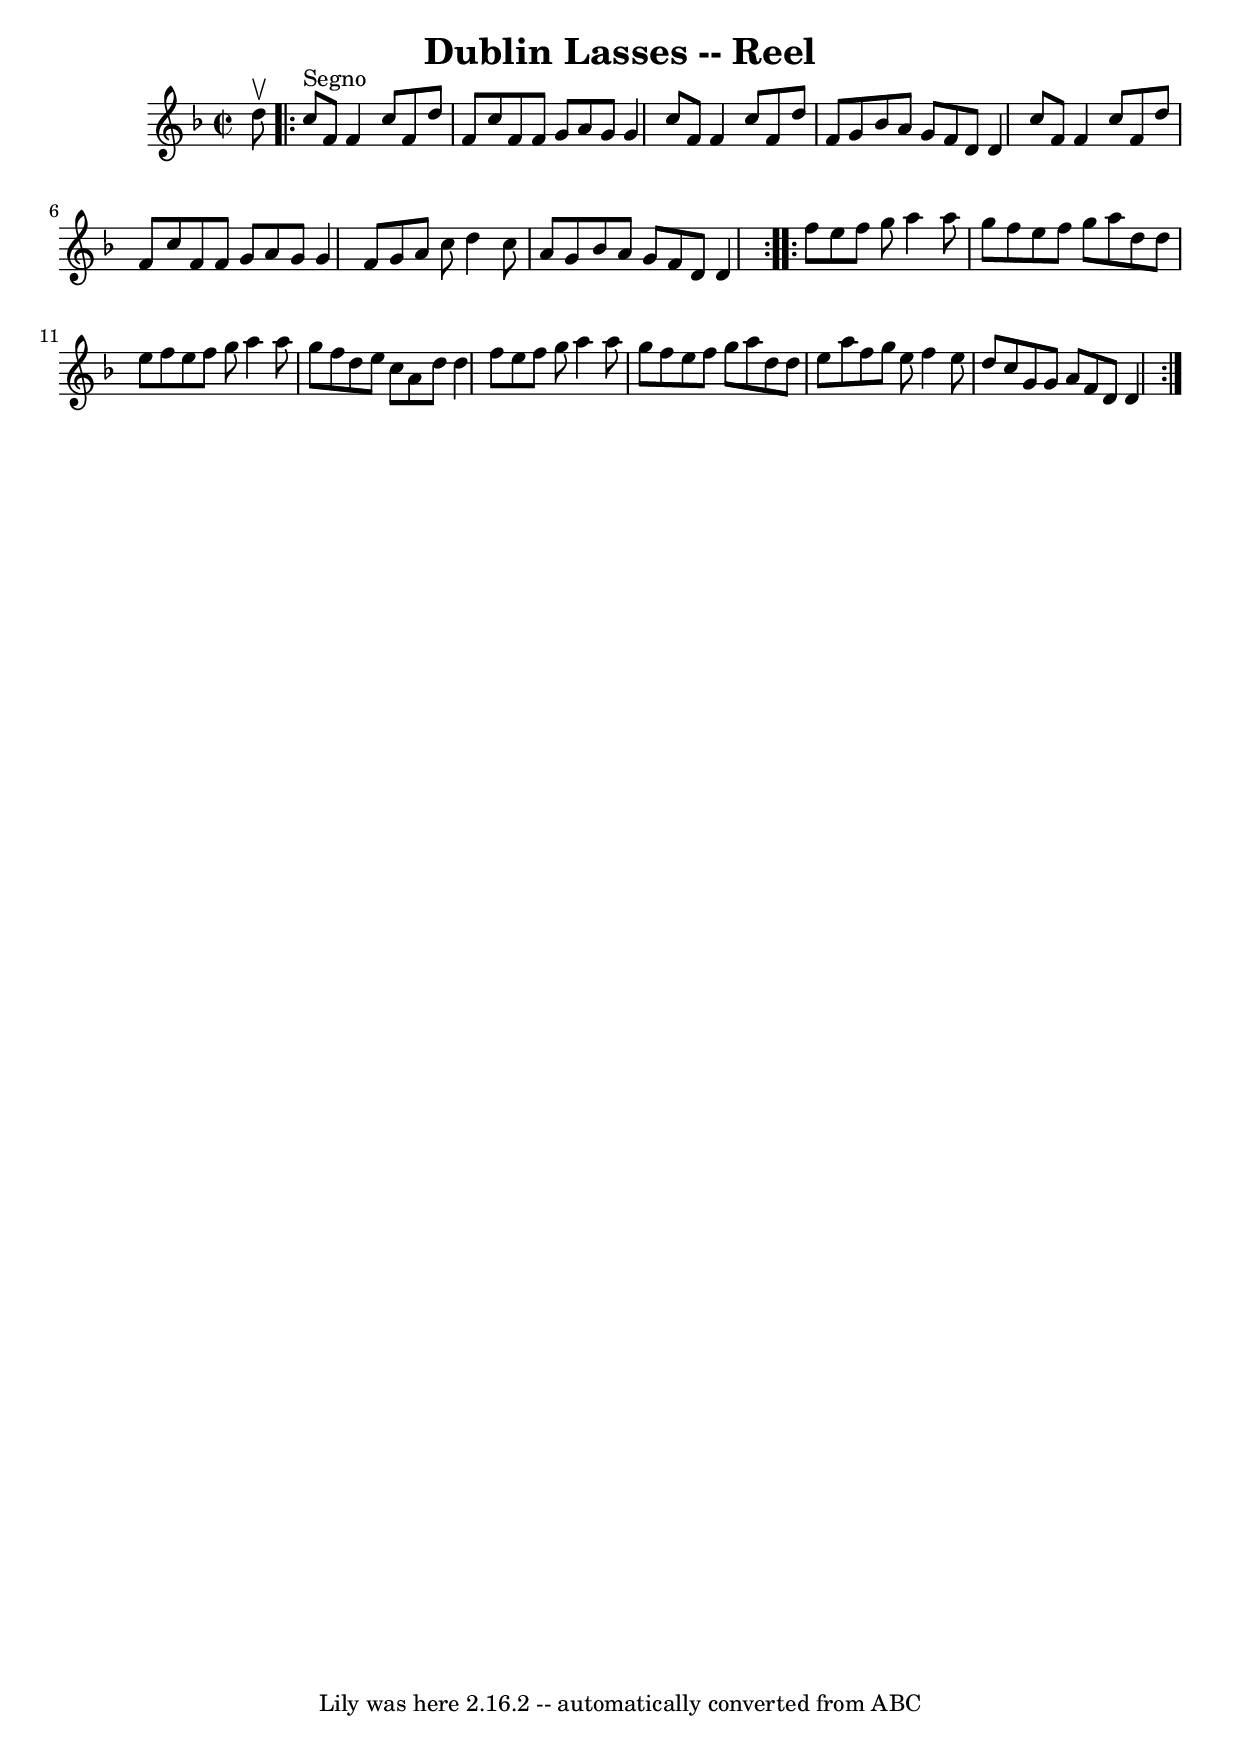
\version "2.16.2"
\include "Mammoth.ily"
\header {
  %% book = "Ryan's Mammoth Collection"
  crossRefNumber = "1"
  footnotes = ""
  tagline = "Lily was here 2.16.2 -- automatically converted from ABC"
  title = "Dublin Lasses -- Reel"

}
voicedefault =  {


  \override Staff.TimeSignature #'style = #'C
  \time 2/2 
  \key f \major
  d''8^\upbow   
  \repeat volta 2 {
    c''8^"Segno"        f'8 f'4 c''8 f'8 d''8 f'8   |
    c''8 f'8 f'8 g'8       a'8 g'8 g'4   |
    c''8 f'8 f'4 c''8 f'8 d''8         f'8   |
    g'8 bes'8 a'8 g'8 f'8 d'8 d'4  |
         c''8 f'8 f'4 c''8 f'8 d''8 f'8   |
    c''8 f'8 f'8      g'8 a'8 g'8 g'4   |
    f'8 g'8 a'8 c''8 d''4         c''8 a'8   |
    g'8 bes'8 a'8 g'8 f'8 d'8 d'4  

  } 
  \repeat volta 2 {     f''8 e''8 f''8 g''8 a''4 a''8 g''8    |
    f''8 e''8 f''8 g''8 a''8 d''8 d''8 e''8   |
    f''8 e''8 f''8 g''8 a''4 a''8 g''8  |
         f''8 d''8 e''8 c''8 a'8 d''8 d''4   |
    f''8 e''8       f''8 g''8 a''4 a''8 g''8   |
    f''8 e''8 f''8 g''8      a''8 d''8 d''8 e''8   |
    a''8 f''8 g''8 e''8         f''4 e''8 d''8   |
    c''8 g'8 g'8 a'8 f'8 d'8 d'4 
    
  }

}

\score{
  <<

    \context Staff="default"
    {
      \voicedefault 
      
    }

  >>
  \layout {
    
  }
  \midi {
  }

}
